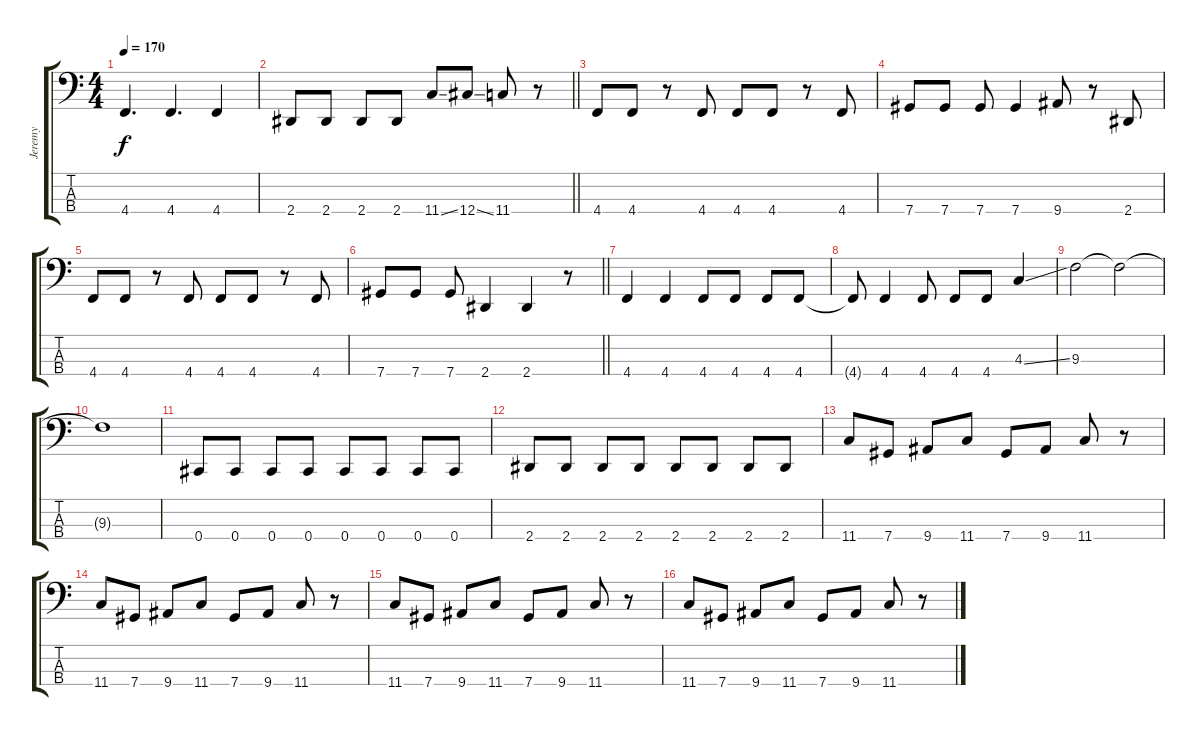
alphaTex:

\track ("Jeremy" "Jeremy") {instrument electricbassfinger}
\staff {score tabs}
\tuning (Gb2 Db2 Ab1 Db1) {hide}
\ts (4 4)
\tempo 170
\clef f4
\ks c
4.4.4{d dy f} 4.4.4{d} 4.4.4 |
\barLineRight lightlight
2.4.8 2.4.8 2.4.8 2.4.8 11.4{ss}.8 12.4{ss}.8 11.4.8 r.8 |
\section ("" "")
4.4.8 4.4.8 r.8 4.4.8 4.4.8 4.4.8 r.8 4.4.8 |
7.4.8 7.4.8 7.4.8 7.4.4 9.4.8 r.8 2.4.8 |
4.4.8 4.4.8 r.8 4.4.8 4.4.8 4.4.8 r.8 4.4.8 |
\barLineRight lightlight
7.4.8 7.4.8 7.4.8 2.4.4 2.4.4 r.8 |
\section ("" "")
4.4.4 4.4.4 4.4.8 4.4.8 4.4.8 4.4.8 |
4.4{t}.8 4.4.4 4.4.8 4.4.8 4.4.8 4.3{ss}.4 |
9.3.2 9.3{t}.2 |
9.3{t}.1 |
0.4.8 0.4.8 0.4.8 0.4.8 0.4.8 0.4.8 0.4.8 0.4.8 |
2.4.8 2.4.8 2.4.8 2.4.8 2.4.8 2.4.8 2.4.8 2.4.8 |
11.4.8 7.4.8 9.4.8 11.4.8 7.4.8 9.4.8 11.4.8 r.8 |
11.4.8 7.4.8 9.4.8 11.4.8 7.4.8 9.4.8 11.4.8 r.8 |
11.4.8 7.4.8 9.4.8 11.4.8 7.4.8 9.4.8 11.4.8 r.8 |
11.4.8 7.4.8 9.4.8 11.4.8 7.4.8 9.4.8 11.4.8 r.8
